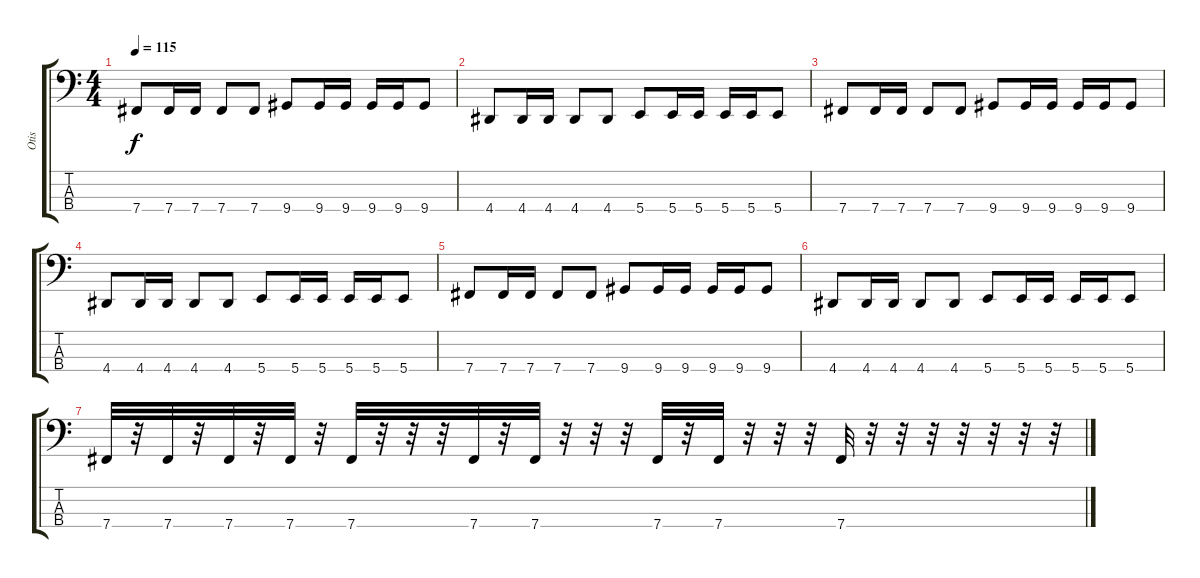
\track ("Otis" "Otis") {instrument electricbassfinger}
\staff {score tabs}
\tuning (E2 B1 Gb1 B0) {hide}
\ts (4 4)
\tempo 115
\clef f4
\ks c
7.4.8{dy f} 7.4.16 7.4.16 7.4.8 7.4.8 9.4.8 9.4.16 9.4.16 9.4.16 9.4.16 9.4.8 |
4.4.8 4.4.16 4.4.16 4.4.8 4.4.8 5.4.8 5.4.16 5.4.16 5.4.16 5.4.16 5.4.8 |
7.4.8 7.4.16 7.4.16 7.4.8 7.4.8 9.4.8 9.4.16 9.4.16 9.4.16 9.4.16 9.4.8 |
4.4.8 4.4.16 4.4.16 4.4.8 4.4.8 5.4.8 5.4.16 5.4.16 5.4.16 5.4.16 5.4.8 |
7.4.8 7.4.16 7.4.16 7.4.8 7.4.8 9.4.8 9.4.16 9.4.16 9.4.16 9.4.16 9.4.8 |
4.4.8 4.4.16 4.4.16 4.4.8 4.4.8 5.4.8 5.4.16 5.4.16 5.4.16 5.4.16 5.4.8 |
7.4.32 r.32 7.4.32 r.32 7.4.32 r.32 7.4.32 r.32 7.4.32 r.32 r.32 r.32 7.4.32 r.32 7.4.32 r.32 r.32 r.32 7.4.32 r.32 7.4.32 r.32 r.32 r.32 7.4.32 r.32 r.32 r.32 r.32 r.32 r.32 r.32
